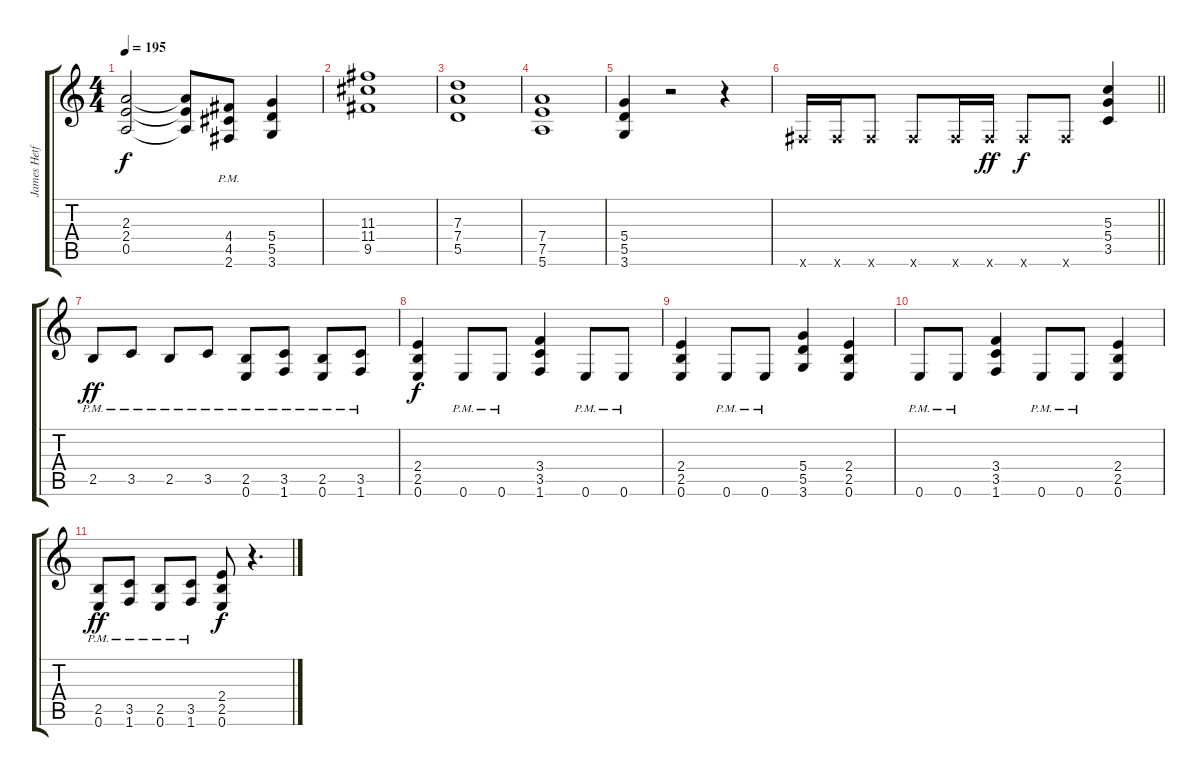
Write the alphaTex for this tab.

\track ("James Hetfield" "James Hetf") {instrument distortionguitar}
\staff {score tabs}
\tuning (E4 B3 G3 D3 A2 E2) {hide}
\ts (4 4)
\tempo 195
\clef g2
\ks c
(2.3 2.4 0.5).2{dy f} (2.3{t} 2.4{t} 0.5{t}).8 (4.4{pm} 4.5{pm} 2.6{pm}).8 (5.4 5.5 3.6).4 |
(11.3 11.4 9.5).1 |
(7.3 7.4 5.5).1 |
(7.4 7.5 5.6).1 |
(5.4 5.5 3.6).4 r.2 r.4 |
\barLineRight lightlight
2.6{x}.16 2.6{x}.16 2.6{x}.8 2.6{x}.8 2.6{x}.16 2.6{x}.16{dy ff} 2.6{x}.8{dy f} 2.6{x}.8 (5.3 5.4 3.5).4 |
2.5{pm}.8{dy ff} 3.5{pm}.8 2.5{pm}.8 3.5{pm}.8 (2.5{pm} 0.6{pm}).8 (3.5{pm} 1.6{pm}).8 (2.5{pm} 0.6{pm}).8 (3.5{pm} 1.6{pm}).8 |
(2.4 2.5 0.6).4{dy f} 0.6{pm}.8 0.6{pm}.8 (3.4 3.5 1.6).4 0.6{pm}.8 0.6{pm}.8 |
(2.4 2.5 0.6).4 0.6{pm}.8 0.6{pm}.8 (5.4 5.5 3.6).4 (2.4 2.5 0.6).4 |
0.6{pm}.8 0.6{pm}.8 (3.4 3.5 1.6).4 0.6{pm}.8 0.6{pm}.8 (2.4 2.5 0.6).4 |
(2.5{pm} 0.6{pm}).8{dy ff} (3.5{pm} 1.6{pm}).8 (2.5{pm} 0.6{pm}).8 (3.5{pm} 1.6{pm}).8 (2.4 2.5 0.6).8{dy f} r.4{d}
